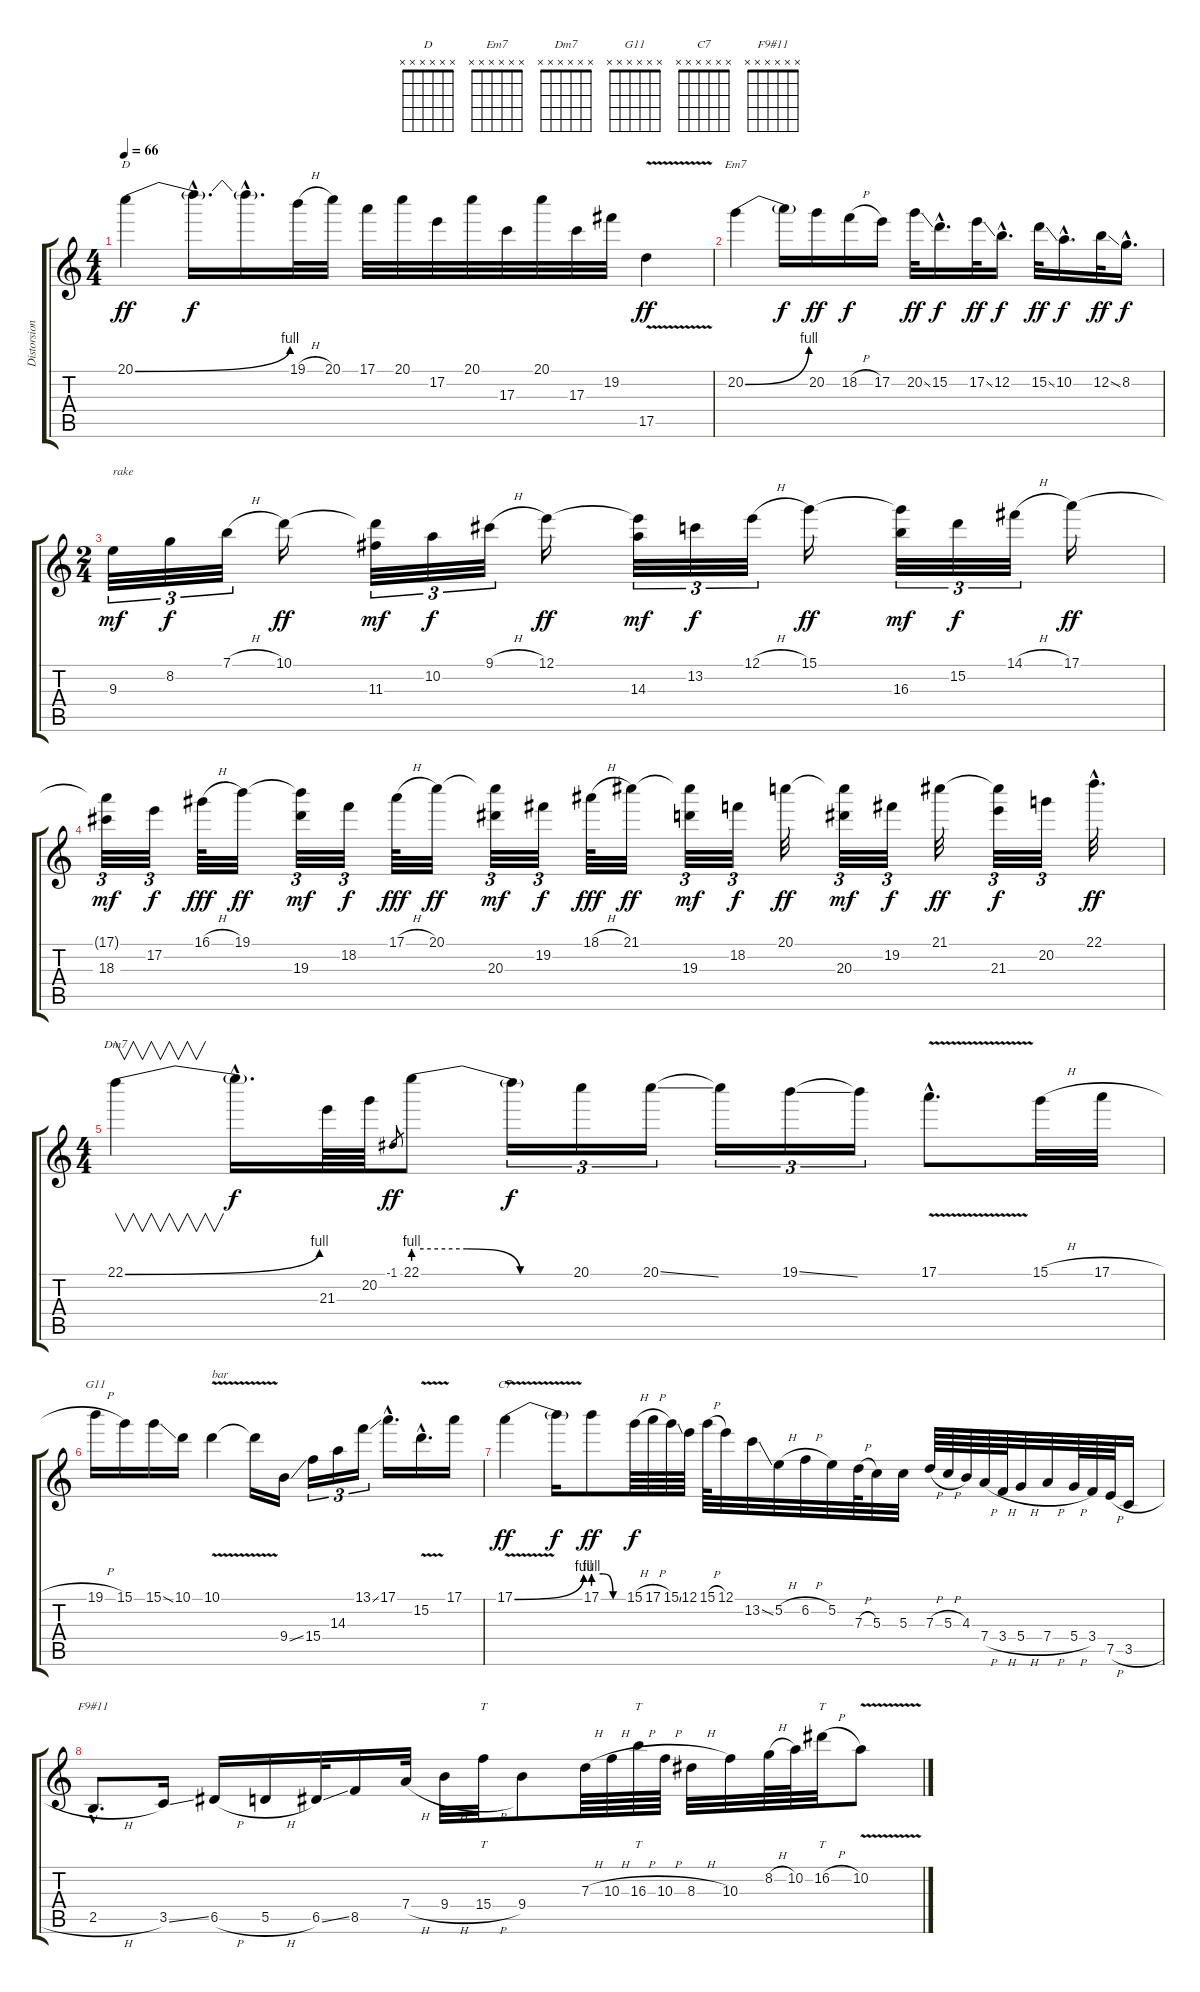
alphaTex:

\track ("Distorsion" "Distorsion") {instrument distortionguitar}
\staff {score tabs}
\tuning (E4 B3 G3 D3 A2 E2) {hide}
\chord ("D" x x x x x x)
\chord ("Em7" x x x x x x)
\chord ("Dm7" x x x x x x)
\chord ("G11" x x x x x x)
\chord ("C7" x x x x x x)
\chord ("F9#11" x x x x x x)
\ts (4 4)
\tempo 66
\clef g2
\ks c
20.1{be (bend 0 0 60 4)}.4{ch "D" dy ff} 20.1{hac t}.16{d dy f} 20.1{hac t}.16{d} 19.1{h}.32 20.1.32 17.1.32 20.1.32 17.2.32 20.1.32 17.3.32 20.1.32 17.3.32 19.2.32 17.5{v}.4{dy ff} |
20.2{be (bend 0 0 60 4)}.4{ch "Em7"} 20.2{t}.16{dy f} 20.2.16{dy ff} 18.2{h}.16{dy f} 17.2.16 20.2{ss}.32{dy ff} 15.2{hac}.16{d dy f} 17.2{ss}.32{dy ff} 12.2{hac}.16{d dy f} 15.2{ss}.32{dy ff} 10.2{hac}.16{d dy f} 12.2{ss}.32{dy ff} 8.2{hac}.16{d dy f} |
\ts (2 4)
9.3.32{tu (3 2) txt "rake" dy mf} 8.2.32{tu (3 2) dy f} 7.1{h}.32{tu (3 2)} 10.1.16{dy ff} (10.1{t} 11.3).32{tu (3 2) dy mf} 10.2.32{tu (3 2) dy f} 9.1{h}.32{tu (3 2)} 12.1.16{dy ff} (12.1{t} 14.3).32{tu (3 2) dy mf} 13.2.32{tu (3 2) dy f} 12.1{h}.32{tu (3 2)} 15.1.16{dy ff} (15.1{t} 16.3).32{tu (3 2) dy mf} 15.2.32{tu (3 2) dy f} 14.1{h}.32{tu (3 2)} 17.1.16{dy ff} |
(17.1{t} 18.3).32{tu (3 2) dy mf} 17.2.32{tu (3 2) dy f} 16.1{h}.64{dy fff} 19.1.32{dy ff} (19.1{t} 19.3).32{tu (3 2) dy mf} 18.2.32{tu (3 2) dy f} 17.1{h}.64{dy fff} 20.1.32{dy ff} (20.1{t} 20.3).32{tu (3 2) dy mf} 19.2.32{tu (3 2) dy f} 18.1{h}.64{dy fff} 21.1.32{dy ff} (21.1{t} 19.3).32{tu (3 2) dy mf} 18.2.32{tu (3 2) dy f} 20.1.32{dy ff} (20.1{t} 20.3).32{tu (3 2) dy mf} 19.2.32{tu (3 2) dy f} 21.1.32{dy ff} (21.1{t} 21.3).32{tu (3 2) dy f} 20.2.32{tu (3 2)} 22.1{hac}.32{d dy ff} |
\ts (4 4)
22.1{be (bend 0 0 60 4)}.4{v ch "Dm7"} 22.1{hac t}.16{d dy f} 21.3.64 20.2.64 -1.1.8{gr dy ff} 22.1{be (custom 0 4 20 4 40 0 60 0)}.8 22.1{t}.16{tu (3 2) dy f} 20.1.16{tu (3 2)} 20.1{ss}.16{tu (3 2)} 20.1{t}.16{tu (3 2)} 19.1{ss}.16{tu (3 2)} 19.1{t}.16{tu (3 2)} 17.1{v hac}.8{d} 15.1{h}.32 17.1{h}.32 |
19.1{h}.16{ch "G11"} 15.1.16 15.1{ss}.16 10.1.16 10.1{v}.4{txt "bar"} 10.1{t}.16 9.4{ss}.16 15.4.16{tu (3 2)} 14.3.16{tu (3 2)} 13.1{ss}.16{tu (3 2)} 17.1{hac}.16{d} 15.2{v hac}.16{d} 17.1.16 |
17.1{be (bend 0 0 60 4) v}.4{ch "C7" dy ff} 17.1{t}.16{dy f} 17.1{be (custom 0 4 20 4 40 0 60 0)}.8{dy ff} 15.1{h}.64{dy f} 17.1{h}.64 15.1{ss}.64 12.1.64 15.1{h}.64 12.1.32 13.2{ss}.32 5.2{h}.32 6.2{h}.32 5.2.32 7.3{h}.64 5.3.32 5.3.32 7.3{h}.64 5.3{h}.64 4.3.64 7.4{h}.64 3.4{h}.64 5.4{h}.32 7.4{h}.32 5.4{h}.64 3.4.64 7.5{h}.64 3.5{h}.16 |
2.5{h hac}.8{d ch "F9#11"} 3.5{ss}.16 6.5{h}.16 5.5{h}.16 6.5{ss}.32 8.5.16 7.4{h}.32 9.4{h}.32 15.4{h}.32{tt} 9.4.8 7.3{h}.64 10.3{h}.64 16.3{h}.64{tt} 10.3{h}.64 8.3{h}.32 10.3.32 8.2{h}.64 10.2.64 16.2{h}.32{tt} 10.2{v}.8
